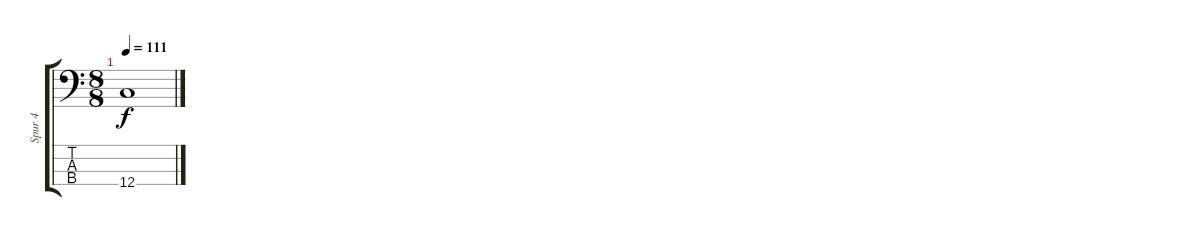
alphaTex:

\track ("Spur 4" "Spur 4") {instrument electricbassfinger}
\staff {score tabs}
\tuning (F2 C2 G1 C1) {hide}
\ts (8 8)
\tempo 111
\clef f4
\ks c
12.4.1{dy f}
